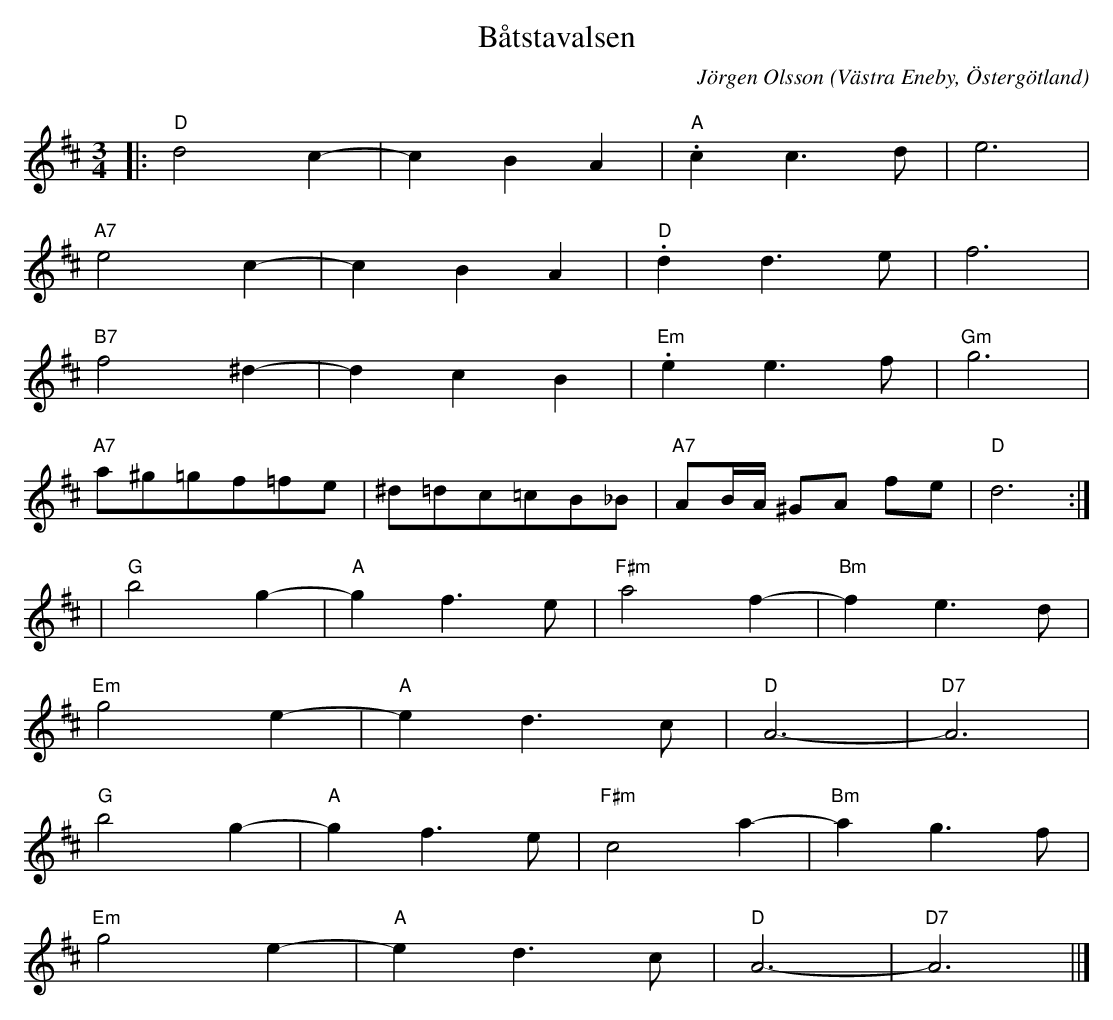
X:1
T:Båtstavalsen
C:Jörgen Olsson
O:Västra Eneby, Östergötland
Q:160
M:3/4
L:1/8
K:D
|:"D"d4 c2-|c2B2A2 |"A".c2 c3 d|e6 |
"A7" e4 c2-|c2B2A2 |"D".d2 d3 e|f6 |
"B7"f4 ^d2-|d2c2B2 |"Em".e2 e3 f|"Gm"g6 |
"A7" a^g=gf=fe|^d=dc=cB_B|"A7"AB/2A/2 ^GA fe|"D"d6 :|]
|"G"b4 g2-|"A"g2f3e |"F#m"a4 f2-|"Bm"f2e3d |
 "Em"g4 e2-|"A"e2d3c |"D"A6-|"D7"A6 |
"G"b4 g2-|"A"g2f3e |"F#m"c4 a2-|"Bm"a2g3f |
 "Em"g4 e2-|"A"e2d3c |"D"A6-|"D7"A6 ||]
